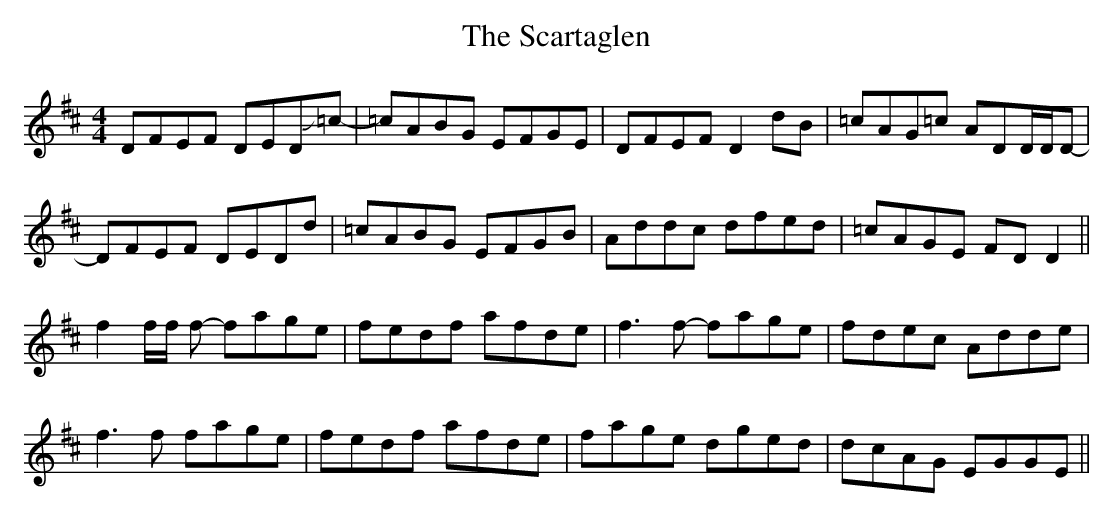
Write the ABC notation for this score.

X:1
T: The Scartaglen
M: 4/4
L: 1/8
K: Dmaj
DFEF DED!slide!=c-|=cABG EFGE|DFEF D2dB|=cAG=c ADD/D/D-|
DFEF DEDd|=cABG EFGB|Addc dfed|=cAGE FDD2||
f2f/f/ f- fage|fedf afde|f3f -fage|fdec Adde|
f3f fage|fedf afde|fage dged|dcAG EGGE||
